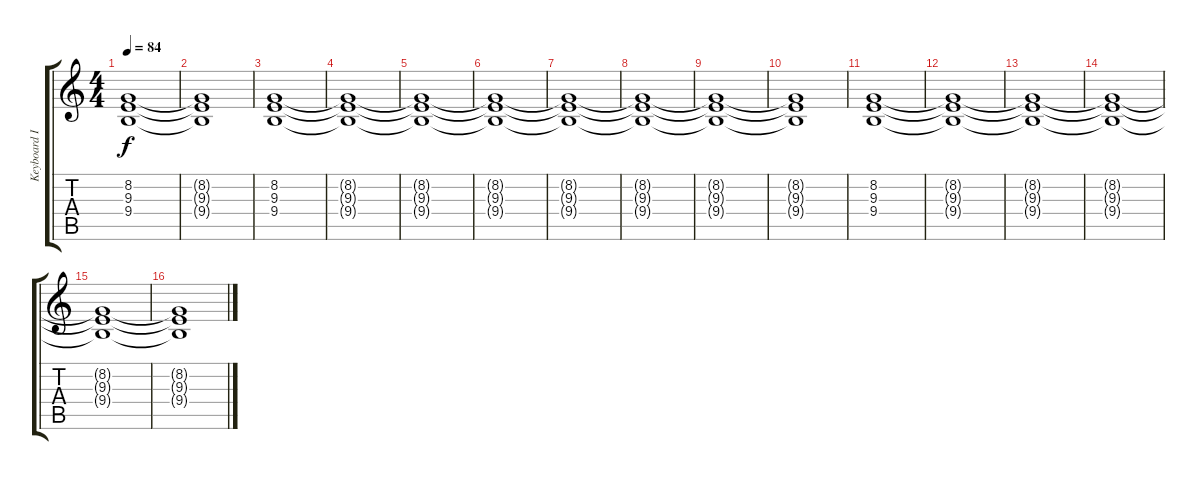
\track ("Keyboard I" "Keyboard I") {instrument choiraahs}
\staff {score tabs}
\tuning (E4 B3 G3 D3 A2 E2) {hide}
\ts (4 4)
\tempo 84
\clef g2
\ks c
(8.2{t} 9.3{t} 9.4{t}).1{dy f} |
(8.2{t} 9.3{t} 9.4{t}).1 |
(8.2 9.3 9.4).1 |
(8.2{t} 9.3{t} 9.4{t}).1 |
(8.2{t} 9.3{t} 9.4{t}).1 |
(8.2{t} 9.3{t} 9.4{t}).1 |
(8.2{t} 9.3{t} 9.4{t}).1 |
(8.2{t} 9.3{t} 9.4{t}).1 |
(8.2{t} 9.3{t} 9.4{t}).1 |
(8.2{t} 9.3{t} 9.4{t}).1 |
(8.2 9.3 9.4).1 |
(8.2{t} 9.3{t} 9.4{t}).1 |
(8.2{t} 9.3{t} 9.4{t}).1 |
(8.2{t} 9.3{t} 9.4{t}).1 |
(8.2{t} 9.3{t} 9.4{t}).1 |
(8.2{t} 9.3{t} 9.4{t}).1
